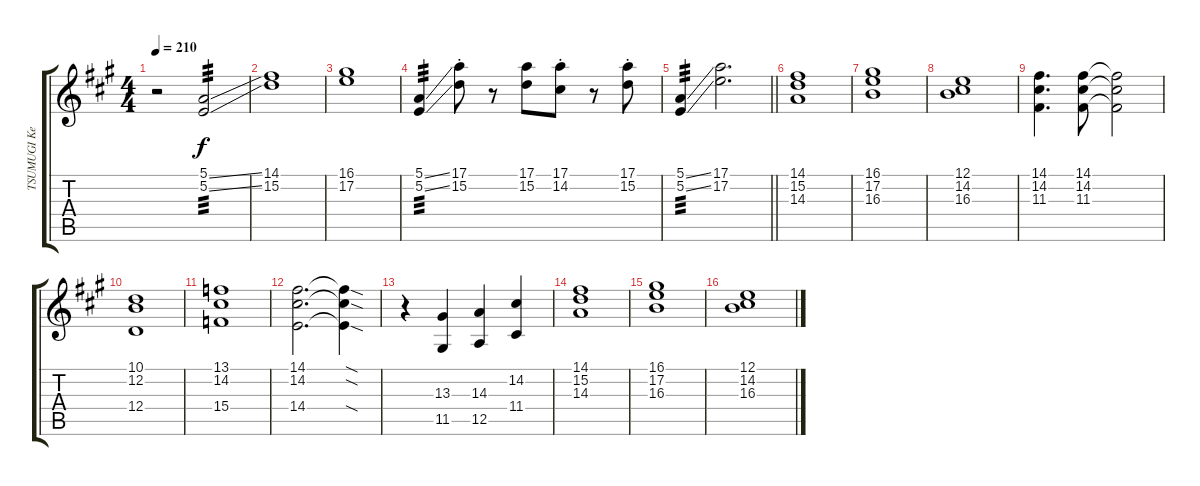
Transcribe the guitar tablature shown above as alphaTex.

\track ("TSUMUGI Keyboard" "TSUMUGI Ke") {instrument lead2sawtooth}
\staff {score tabs}
\tuning (E4 B3 G3 D3 A2 E2) {hide}
\ts (4 4)
\tempo 210
\clef g2
\ks a
r.2{dy f} (5.1{ss} 5.2{ss}).2{tp 3} |
(14.1 15.2).1 |
(16.1 17.2).1 |
(5.1{ss} 5.2{ss}).4{tp 3} (17.1{st} 15.2{st}).8 r.8 (17.1 15.2).8 (17.1{st} 14.2{st}).8 r.8 (17.1{st} 15.2{st}).8 |
\barLineRight lightlight
(5.1{ss} 5.2{ss}).4{tp 3} (17.1 17.2).2{d} |
(14.1 15.2 14.3).1 |
(16.1 17.2 16.3).1 |
(12.1 14.2 16.3).1 |
(14.1 14.2 11.3).4{d} (14.1 14.2 11.3).8 (14.1{t} 14.2{t} 11.3{t}).2 |
(10.1 12.2 12.4).1 |
(13.1 14.2 15.4).1 |
(14.1 14.2 14.4).2{d} (14.1{sod t} 14.2{sod t} 14.4{sod t}).4 |
r.4 (13.3 11.5).4 (14.3 12.5).4 (14.2 11.4).4 |
(14.1 15.2 14.3).1 |
(16.1 17.2 16.3).1 |
(12.1 14.2 16.3).1
